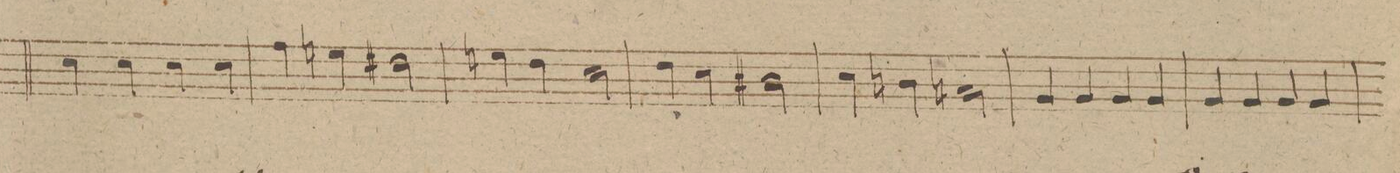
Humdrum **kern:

**kern
*I"Organo.
*clefF4
*k[f#c#g#d#]
*met(c|)
*M2/2
4E\
4E\
4E\
4E\
=251
4A\
4Gn\
2F#\
=252
4Gn\
4F#\
2E\
=253
4F#\
4E\
2D#X\
=254
4E\
4Dn\
2Cn\
=255
4BB/
4BB/
4BB/
4BB/
=256
4BB/
4BB/
4BB/
4BB/
=257
*-
